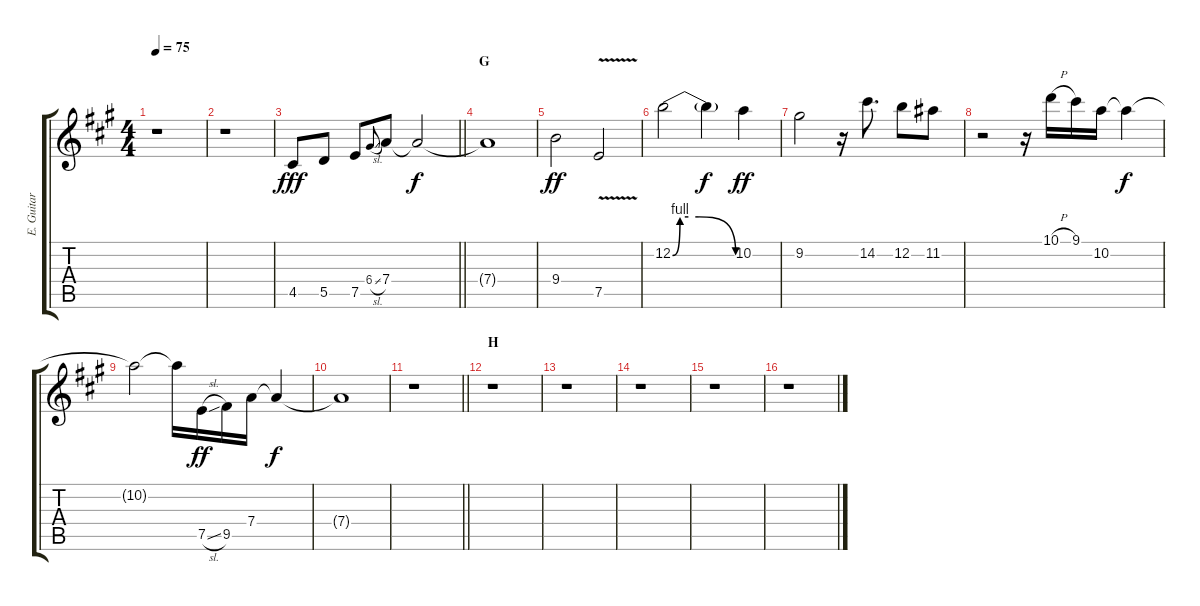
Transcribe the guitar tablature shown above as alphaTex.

\track ("E. Guitar I" "E. Guitar ") {instrument overdrivenguitar}
\staff {score tabs}
\tuning (E4 B3 G3 D3 A2 E2) {hide}
\ts (4 4)
\tempo 75
\clef g2
\ks a
r.1{dy f} |
r.1 |
\barLineRight lightlight
4.5.8{dy fff} 5.5.8 7.5.8 6.4{sl}.8{gr onbeat} 7.4.8 7.4{t}.2{dy f} |
\section ("" "G")
7.4{t}.1 |
9.4.2{dy ff} 7.5{v}.2 |
12.2{be (custom 0 0 7 4 15 4 25 4 60 0)}.2 12.2{t}.4{dy f} 10.2.4{dy ff} |
9.2.2 r.16 14.2.8{d} 12.2.8 11.2.8 |
r.2 r.16 10.1{h}.16 9.1.16 10.2.16 10.2{t}.4{dy f} |
10.2{t}.2 10.2{t}.16 7.5{sl}.16{dy ff} 9.5.16 7.4.16 7.4{t}.4{dy f} |
7.4{t}.1 |
\barLineRight lightlight
r.1 |
\section ("" "H")
r.1 |
r.1 |
r.1 |
r.1 |
r.1
